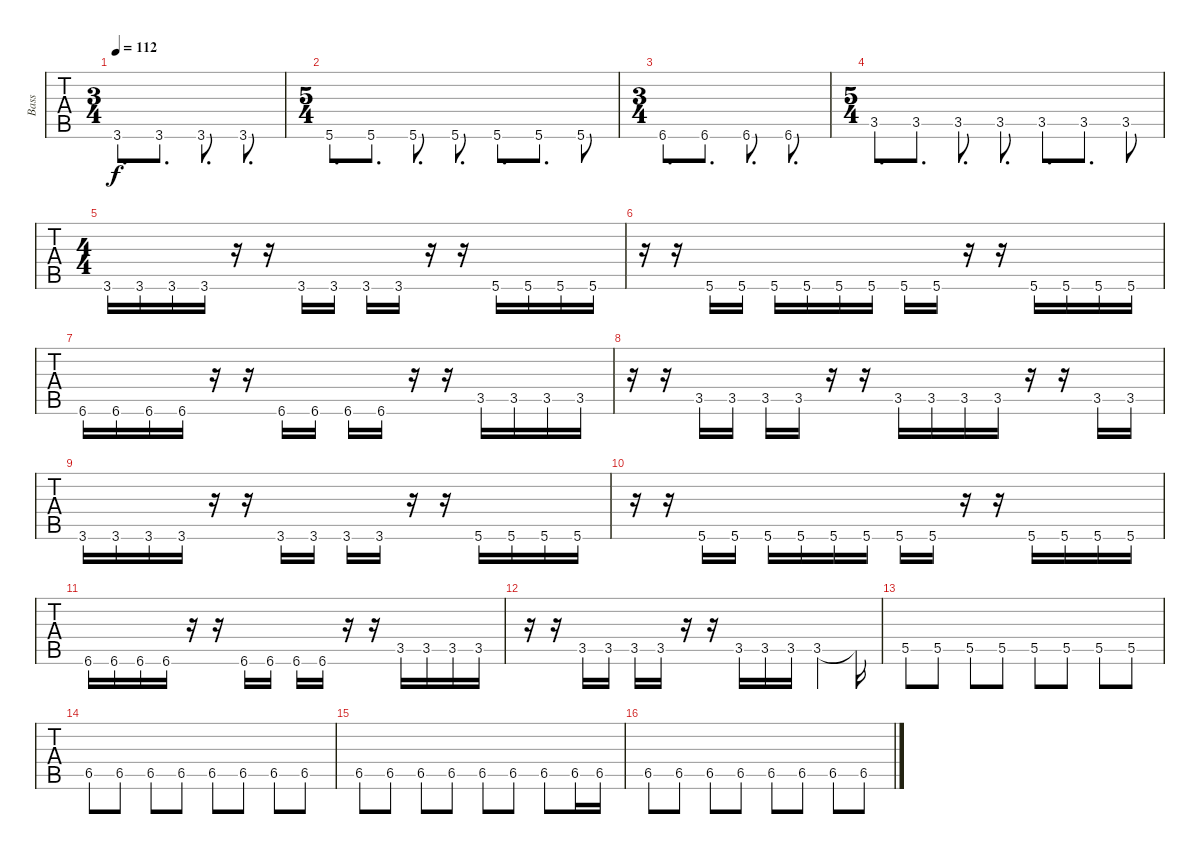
\track ("Bass" "Bass") {instrument electricbasspick}
\staff {tabs}
\tuning (B2 Gb2 D2 A1 E1 B0) {hide}
\ts (3 4)
\tempo 112
\clef f4
\ks c
3.6.8{d dy f} 3.6.8{d} 3.6.8{d} 3.6.8{d} |
\ts (5 4)
5.6.8{d} 5.6.8{d} 5.6.8{d} 5.6.8{d} 5.6.8{d} 5.6.8{d} 5.6.8 |
\ts (3 4)
6.6.8{d} 6.6.8{d} 6.6.8{d} 6.6.8{d} |
\ts (5 4)
3.5.8{d} 3.5.8{d} 3.5.8{d} 3.5.8{d} 3.5.8{d} 3.5.8{d} 3.5.8 |
\ts (4 4)
3.6.16 3.6.16 3.6.16 3.6.16 r.16 r.16 3.6.16 3.6.16 3.6.16 3.6.16 r.16 r.16 5.6.16 5.6.16 5.6.16 5.6.16 |
r.16 r.16 5.6.16 5.6.16 5.6.16 5.6.16 5.6.16 5.6.16 5.6.16 5.6.16 r.16 r.16 5.6.16 5.6.16 5.6.16 5.6.16 |
6.6.16 6.6.16 6.6.16 6.6.16 r.16 r.16 6.6.16 6.6.16 6.6.16 6.6.16 r.16 r.16 3.5.16 3.5.16 3.5.16 3.5.16 |
r.16 r.16 3.5.16 3.5.16 3.5.16 3.5.16 r.16 r.16 3.5.16 3.5.16 3.5.16 3.5.16 r.16 r.16 3.5.16 3.5.16 |
3.6.16 3.6.16 3.6.16 3.6.16 r.16 r.16 3.6.16 3.6.16 3.6.16 3.6.16 r.16 r.16 5.6.16 5.6.16 5.6.16 5.6.16 |
r.16 r.16 5.6.16 5.6.16 5.6.16 5.6.16 5.6.16 5.6.16 5.6.16 5.6.16 r.16 r.16 5.6.16 5.6.16 5.6.16 5.6.16 |
6.6.16 6.6.16 6.6.16 6.6.16 r.16 r.16 6.6.16 6.6.16 6.6.16 6.6.16 r.16 r.16 3.5.16 3.5.16 3.5.16 3.5.16 |
r.16 r.16 3.5.16 3.5.16 3.5.16 3.5.16 r.16 r.16 3.5.16 3.5.16 3.5.16 3.5.4 3.5{t}.16 |
5.5.8 5.5.8 5.5.8 5.5.8 5.5.8 5.5.8 5.5.8 5.5.8 |
6.5.8 6.5.8 6.5.8 6.5.8 6.5.8 6.5.8 6.5.8 6.5.8 |
6.5.8 6.5.8 6.5.8 6.5.8 6.5.8 6.5.8 6.5.8 6.5.16 6.5.16 |
6.5.8 6.5.8 6.5.8 6.5.8 6.5.8 6.5.8 6.5.8 6.5.8
